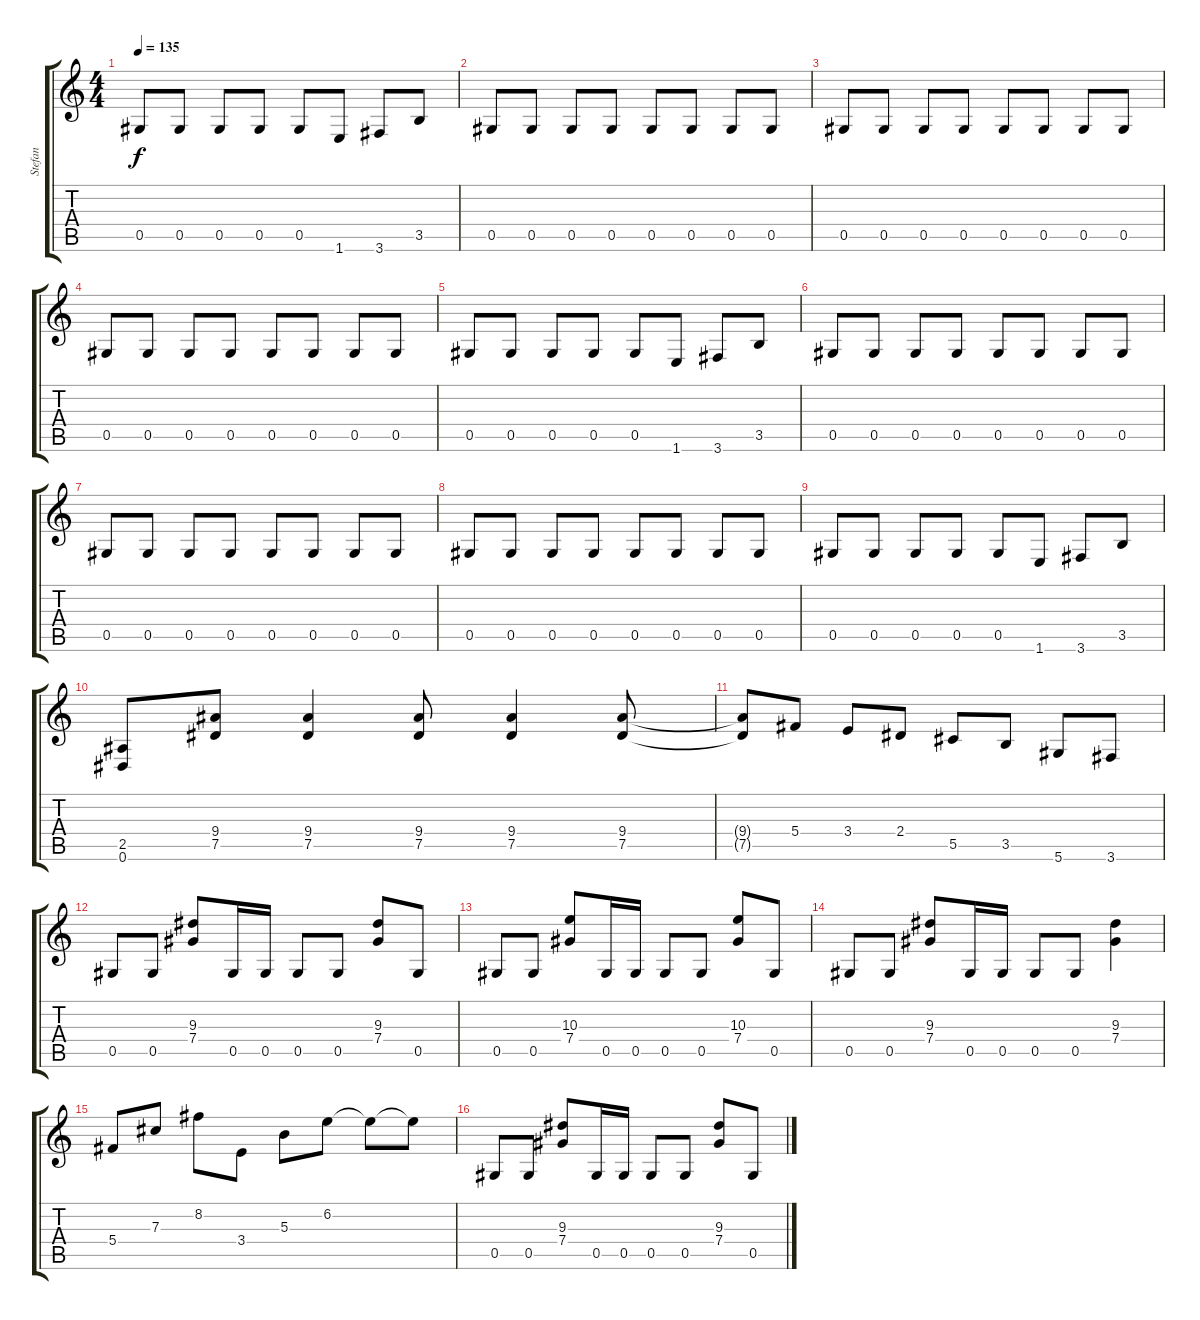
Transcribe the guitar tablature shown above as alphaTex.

\track ("Stefan" "Stefan") {instrument distortionguitar}
\staff {score tabs}
\tuning (Eb4 Bb3 Gb3 Db3 Ab2 Eb2) {hide}
\ts (4 4)
\tempo 135
\clef g2
\ks c
0.5.8{dy f} 0.5.8 0.5.8 0.5.8 0.5.8 1.6.8 3.6.8 3.5.8 |
0.5.8 0.5.8 0.5.8 0.5.8 0.5.8 0.5.8 0.5.8 0.5.8 |
0.5.8 0.5.8 0.5.8 0.5.8 0.5.8 0.5.8 0.5.8 0.5.8 |
0.5.8 0.5.8 0.5.8 0.5.8 0.5.8 0.5.8 0.5.8 0.5.8 |
0.5.8 0.5.8 0.5.8 0.5.8 0.5.8 1.6.8 3.6.8 3.5.8 |
0.5.8 0.5.8 0.5.8 0.5.8 0.5.8 0.5.8 0.5.8 0.5.8 |
0.5.8 0.5.8 0.5.8 0.5.8 0.5.8 0.5.8 0.5.8 0.5.8 |
0.5.8 0.5.8 0.5.8 0.5.8 0.5.8 0.5.8 0.5.8 0.5.8 |
0.5.8 0.5.8 0.5.8 0.5.8 0.5.8 1.6.8 3.6.8 3.5.8 |
(2.5 0.6).8 (9.4 7.5).8 (9.4 7.5).4 (9.4 7.5).8 (9.4 7.5).4 (9.4 7.5).8 |
(9.4{t} 7.5{t}).8 5.4.8 3.4.8 2.4.8 5.5.8 3.5.8 5.6.8 3.6.8 |
0.5.8 0.5.8 (9.3 7.4).8 0.5.16 0.5.16 0.5.8 0.5.8 (9.3 7.4).8 0.5.8 |
0.5.8 0.5.8 (10.3 7.4).8 0.5.16 0.5.16 0.5.8 0.5.8 (10.3 7.4).8 0.5.8 |
0.5.8 0.5.8 (9.3 7.4).8 0.5.16 0.5.16 0.5.8 0.5.8 (9.3 7.4).4 |
5.4.8 7.3.8 8.2.8 3.4.8 5.3.8 6.2.8 6.2{t}.8 6.2{t}.8 |
0.5.8 0.5.8 (9.3 7.4).8 0.5.16 0.5.16 0.5.8 0.5.8 (9.3 7.4).8 0.5.8
